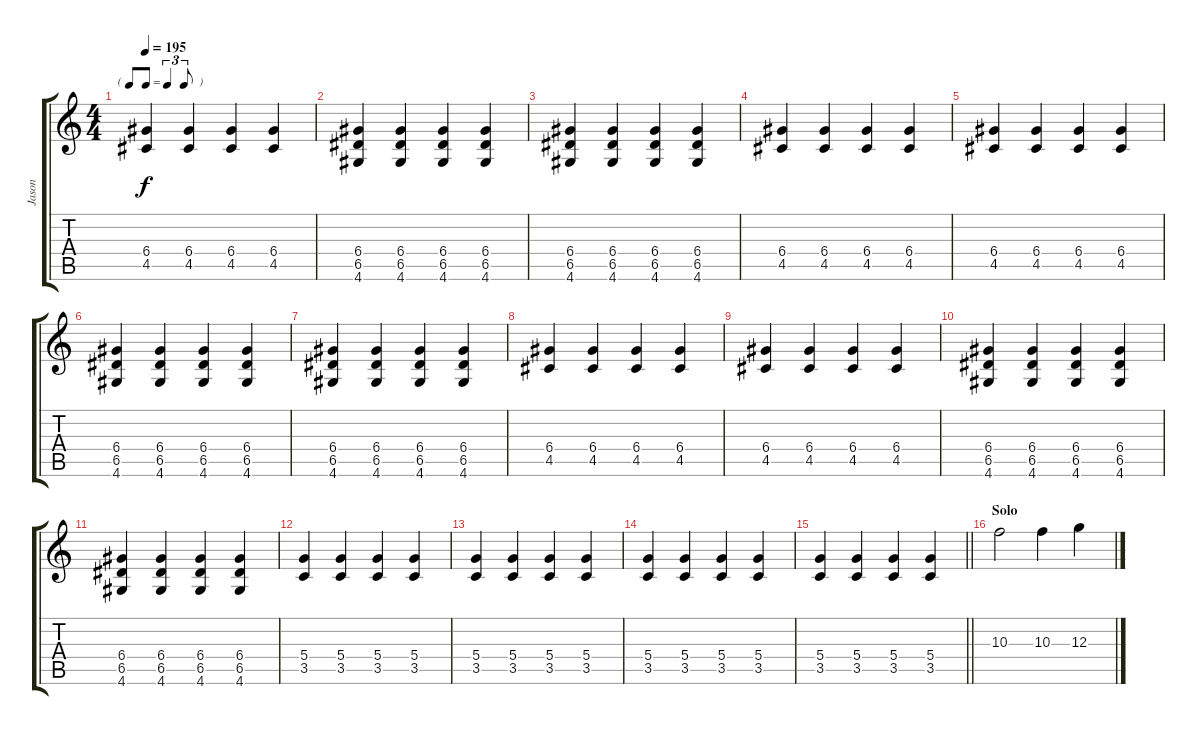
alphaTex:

\track ("Jason" "Jason") {instrument overdrivenguitar}
\staff {score tabs}
\tuning (E4 B3 G3 D3 A2 E2) {hide}
\ts (4 4)
\tf triplet8th
\tempo 195
\clef g2
\ks c
(6.4 4.5).4{dy f} (6.4 4.5).4 (6.4 4.5).4 (6.4 4.5).4 |
(6.4 6.5 4.6).4 (6.4 6.5 4.6).4 (6.4 6.5 4.6).4 (6.4 6.5 4.6).4 |
(6.4 6.5 4.6).4 (6.4 6.5 4.6).4 (6.4 6.5 4.6).4 (6.4 6.5 4.6).4 |
(6.4 4.5).4 (6.4 4.5).4 (6.4 4.5).4 (6.4 4.5).4 |
(6.4 4.5).4 (6.4 4.5).4 (6.4 4.5).4 (6.4 4.5).4 |
(6.4 6.5 4.6).4 (6.4 6.5 4.6).4 (6.4 6.5 4.6).4 (6.4 6.5 4.6).4 |
(6.4 6.5 4.6).4 (6.4 6.5 4.6).4 (6.4 6.5 4.6).4 (6.4 6.5 4.6).4 |
(6.4 4.5).4 (6.4 4.5).4 (6.4 4.5).4 (6.4 4.5).4 |
(6.4 4.5).4 (6.4 4.5).4 (6.4 4.5).4 (6.4 4.5).4 |
(6.4 6.5 4.6).4 (6.4 6.5 4.6).4 (6.4 6.5 4.6).4 (6.4 6.5 4.6).4 |
(6.4 6.5 4.6).4 (6.4 6.5 4.6).4 (6.4 6.5 4.6).4 (6.4 6.5 4.6).4 |
(5.4 3.5).4 (5.4 3.5).4 (5.4 3.5).4 (5.4 3.5).4 |
(5.4 3.5).4 (5.4 3.5).4 (5.4 3.5).4 (5.4 3.5).4 |
(5.4 3.5).4 (5.4 3.5).4 (5.4 3.5).4 (5.4 3.5).4 |
\barLineRight lightlight
(5.4 3.5).4 (5.4 3.5).4 (5.4 3.5).4 (5.4 3.5).4 |
\section ("" "Solo")
10.3.2 10.3.4 12.3.4
